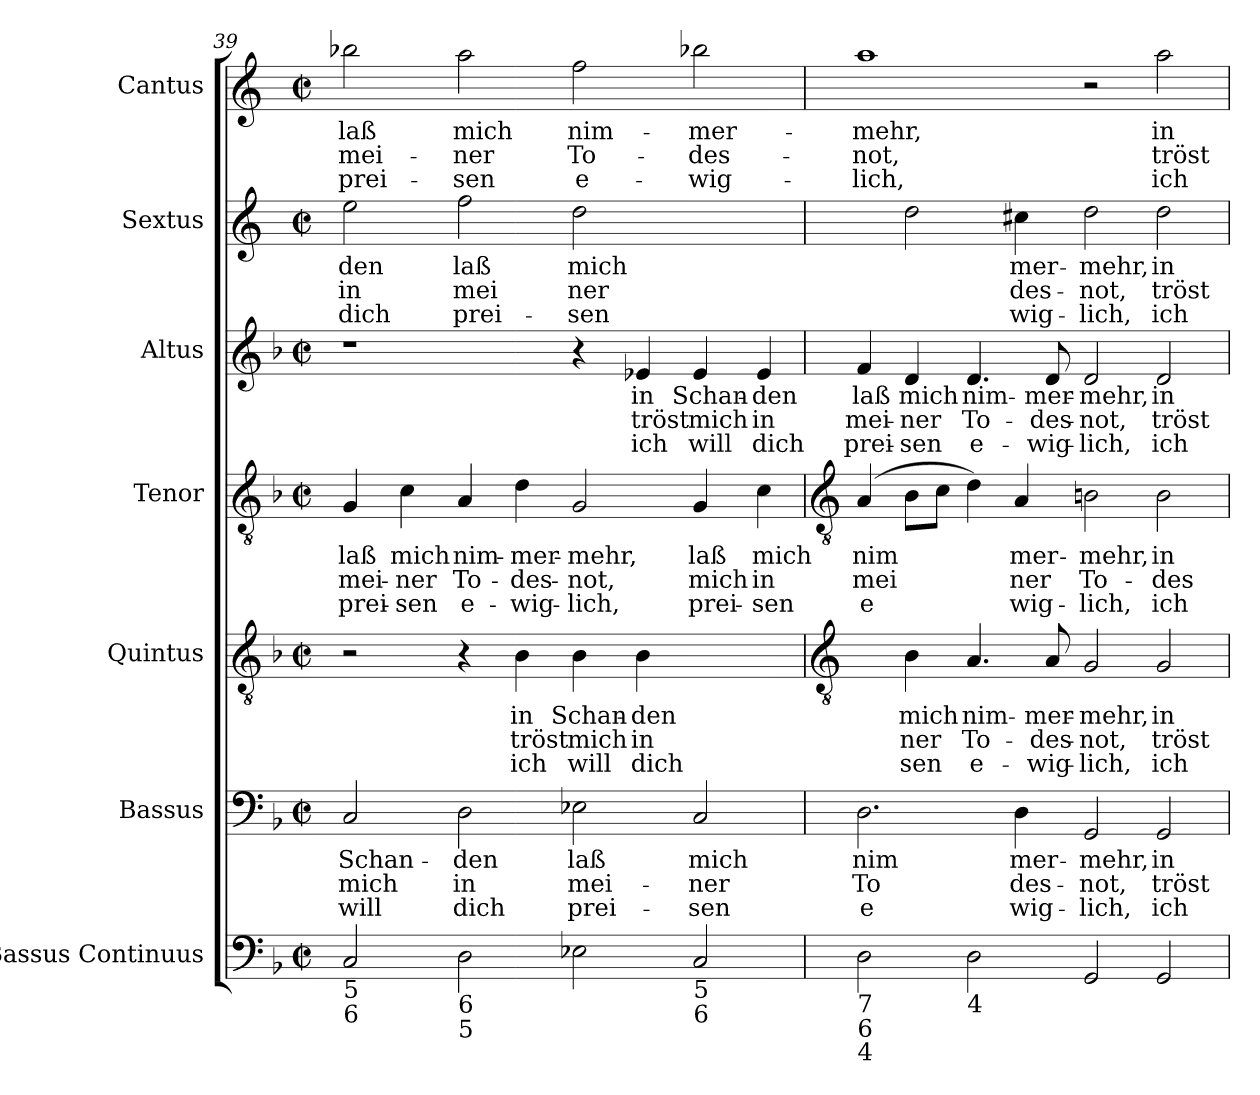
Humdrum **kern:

**kern	**kern	**text	**text	**text	**kern	**text	**text	**text	**kern	**text	**text	**text	**kern	**text	**text	**text	**kern	**text	**text	**text	**kern	**text	**text	**text
*part7	*part6	*part6	*part6	*part6	*part5	*part5	*part5	*part5	*part4	*part4	*part4	*part4	*part3	*part3	*part3	*part3	*part2	*part2	*part2	*part2	*part1	*part1	*part1	*part1
*staff7	*staff6	*staff6	*staff6	*staff6	*staff5	*staff5	*staff5	*staff5	*staff4	*staff4	*staff4	*staff4	*staff3	*staff3	*staff3	*staff3	*staff2	*staff2	*staff2	*staff2	*staff1	*staff1	*staff1	*staff1
*I"Bassus Continuus	*I"Bassus	*	*	*	*I"Quintus	*	*	*	*I"Tenor	*	*	*	*I"Altus	*	*	*	*I"Sextus	*	*	*	*I"Cantus	*	*	*
*clefF4	*clefF4	*	*	*	*clefGv2	*	*	*	*clefGv2	*	*	*	*clefG2	*	*	*	*clefG2	*	*	*	*clefG2	*	*	*
*	*	*	*	*	*	*	*	*	*	*	*	*	*	*	*	*	*ITrd4c7	*	*	*	*ITrd4c7	*	*	*
*k[b-]	*k[b-]	*	*	*	*k[b-]	*	*	*	*k[b-]	*	*	*	*k[b-]	*	*	*	*k[b-]	*	*	*	*k[b-]	*	*	*
*F:	*F:	*	*	*	*F:	*	*	*	*F:	*	*	*	*F:	*	*	*	*F:	*	*	*	*F:	*	*	*
*M4/2	*M4/2	*	*	*	*M4/2	*	*	*	*M4/2	*	*	*	*M4/2	*	*	*	*M4/2	*	*	*	*M4/2	*	*	*
*met(c|)	*met(c|)	*	*	*	*met(c|)	*	*	*	*met(c|)	*	*	*	*met(c|)	*	*	*	*met(c|)	*	*	*	*met(c|)	*	*	*
=39	=39	=39	=39	=39	=39	=39	=39	=39	=39	=39	=39	=39	=39	=39	=39	=39	=39	=39	=39	=39	=39	=39	=39	=39
!LO:TX:b:t=5	!	!	!	!	!	!	!	!	!	!	!	!	!	!	!	!	!	!	!	!	!	!	!	!
!LO:TX:b:t=6	!	!	!	!	!	!	!	!	!	!	!	!	!	!	!	!	!	!	!	!	!	!	!	!
!	!	!LO:LY:b	!LO:LY:b	!LO:LY:b	!	!	!	!	!	!LO:LY:b	!LO:LY:b	!LO:LY:b	!	!	!	!	!	!LO:LY:b	!LO:LY:b	!LO:LY:b	!	!LO:LY:b	!LO:LY:b	!LO:LY:b
2C	2C	Schan-	-mich	will	2r	.	.	.	4G	laß	mei-	-prei-	1r	.	.	.	2a	den	in	dich	2ee-X	laß	mei-	-prei-
!	!	!	!	!	!	!	!	!	!	!LO:LY:b	!LO:LY:b	!LO:LY:b	!	!	!	!	!	!	!	!	!	!	!	!
.	.	.	.	.	.	.	.	.	4c	-mich	ner	sen	.	.	.	.	.	.	.	.	.	.	.	.
!LO:TX:b:t=6	!	!	!	!	!	!	!	!	!	!	!	!	!	!	!	!	!	!	!	!	!	!	!	!
!LO:TX:b:t=5	!	!	!	!	!	!	!	!	!	!	!	!	!	!	!	!	!	!	!	!	!	!	!	!
!	!	!LO:LY:b	!LO:LY:b	!LO:LY:b	!	!	!	!	!	!LO:LY:b	!LO:LY:b	!LO:LY:b	!	!	!	!	!	!LO:LY:b	!LO:LY:b	!LO:LY:b	!	!LO:LY:b	!LO:LY:b	!LO:LY:b
2D	2D	den	in	dich	4r	.	.	.	4A	nim-	-To-	-e-	.	.	.	.	2b-	laß	mei	prei-	2dd	-mich	ner	sen
!	!	!	!	!	!	!LO:LY:b	!LO:LY:b	!LO:LY:b	!	!LO:LY:b	!LO:LY:b	!LO:LY:b	!	!	!	!	!	!	!	!	!	!	!	!
.	.	.	.	.	4B-	in	tröst	ich	4d	-mer-	-des-	-wig-	.	.	.	.	.	.	.	.	.	.	.	.
!	!	!LO:LY:b	!LO:LY:b	!LO:LY:b	!	!LO:LY:b	!LO:LY:b	!LO:LY:b	!	!LO:LY:b	!LO:LY:b	!LO:LY:b	!	!	!	!	!	!LO:LY:b	!LO:LY:b	!LO:LY:b	!	!LO:LY:b	!LO:LY:b	!LO:LY:b
2E-X	2E-X	laß	mei-	-prei-	4B-	Schan-	-mich	will	2G	-mehr,	not,	lich,	4r	.	.	.	2g	-mich	ner	sen	2b-	nim-	-To-	-e-
!	!	!	!	!	!	!LO:LY:b	!LO:LY:b	!LO:LY:b	!	!	!	!	!	!LO:LY:b	!LO:LY:b	!LO:LY:b	!	!	!	!	!	!	!	!
.	.	.	.	.	4B-	den	in	dich	.	.	.	.	4e-X	in	tröst	ich	.	.	.	.	.	.	.	.
!LO:TX:b:t=5	!	!	!	!	!	!	!	!	!	!	!	!	!	!	!	!	!	!	!	!	!	!	!	!
!LO:TX:b:t=6	!	!	!	!	!	!	!	!	!	!	!	!	!	!	!	!	!	!	!	!	!	!	!	!
!	!	!LO:LY:b	!LO:LY:b	!LO:LY:b	!	!LO:LY:b	!LO:LY:b	!LO:LY:b	!	!LO:LY:b	!LO:LY:b	!LO:LY:b	!	!LO:LY:b	!LO:LY:b	!LO:LY:b	!	!LO:LY:b	!LO:LY:b	!LO:LY:b	!	!LO:LY:b	!LO:LY:b	!LO:LY:b
2C	2C	-mich	ner	sen	[2cyy	laß	mei	prei	4G	laß	mich	prei-	4e-	Schan-	-mich	will	[4ayy	nim	To	e	2ee-X	-mer-	-des-	-wig-
!	!	!	!	!	!	!	!	!	!	!LO:LY:b	!LO:LY:b	!LO:LY:b	!	!LO:LY:b	!LO:LY:b	!LO:LY:b	!	!	!	!	!	!	!	!
.	.	.	.	.	.	.	.	.	4c	-mich	in	sen	4e-	den	in	dich	4ryy	.	.	.	.	.	.	.
!!LO:LB:g=z
=40	=40	=40	=40	=40	=40	=40	=40	=40	=40	=40	=40	=40	=40	=40	=40	=40	=40	=40	=40	=40	=40	=40	=40	=40
*	*	*	*	*	*clefGv2	*	*	*	*clefGv2	*	*	*	*	*	*	*	*	*	*	*	*	*	*	*
!LO:TX:b:t=7	!	!	!	!	!	!	!	!	!	!	!	!	!	!	!	!	!	!	!	!	!	!	!	!
!LO:TX:b:t=6\n4	!	!	!	!	!	!	!	!	!	!	!	!	!	!	!	!	!	!	!	!	!	!	!	!
!	!	!LO:LY:b	!LO:LY:b	!LO:LY:b	!	!	!	!	!	!LO:LY:b	!LO:LY:b	!LO:LY:b	!	!LO:LY:b	!LO:LY:b	!LO:LY:b	!	!	!	!	!	!LO:LY:b	!LO:LY:b	!LO:LY:b
2D	2.D	nim	To	e	4cyy]	.	.	.	(>4A	nim	mei	e	4f	laß	mei-	-prei-	4ayy]	.	.	.	1dd	-mehr,	not,	lich,
!	!	!	!	!	!	!LO:LY:b	!LO:LY:b	!LO:LY:b	!	!	!	!	!	!LO:LY:b	!LO:LY:b	!LO:LY:b	!	!	!	!	!	!	!	!
.	.	.	.	.	4B-	mich	ner	sen	8B-L	.	.	.	4d	-mich	ner	sen	2g	.	.	.	.	.	.	.
.	.	.	.	.	.	.	.	.	8cJ	.	.	.	.	.	.	.	.	.	.	.	.	.	.	.
!LO:TX:b:t=4	!	!	!	!	!	!	!	!	!	!	!	!	!	!	!	!	!	!	!	!	!	!	!	!
!	!	!	!	!	!	!LO:LY:b	!LO:LY:b	!LO:LY:b	!	!	!	!	!	!LO:LY:b	!LO:LY:b	!LO:LY:b	!	!	!	!	!	!	!	!
2D	.	.	.	.	4.A	nim-	-To-	-e-	4d)	.	.	.	4.d	nim-	-To-	-e-	.	.	.	.	.	.	.	.
!	!	!LO:LY:b	!LO:LY:b	!LO:LY:b	!	!	!	!	!	!LO:LY:b	!LO:LY:b	!LO:LY:b	!	!	!	!	!	!LO:LY:b	!LO:LY:b	!LO:LY:b	!	!	!	!
.	4D	mer-	-des-	-wig-	.	.	.	.	4A	mer-	-ner	wig-	.	.	.	.	4f#X	mer-	-des-	-wig-	.	.	.	.
!	!	!	!	!	!	!LO:LY:b	!LO:LY:b	!LO:LY:b	!	!	!	!	!	!LO:LY:b	!LO:LY:b	!LO:LY:b	!	!	!	!	!	!	!	!
.	.	.	.	.	8A	-mer-	-des-	-wig-	.	.	.	.	8d	-mer-	-des-	-wig-	.	.	.	.	.	.	.	.
!	!	!LO:LY:b	!LO:LY:b	!LO:LY:b	!	!LO:LY:b	!LO:LY:b	!LO:LY:b	!	!LO:LY:b	!LO:LY:b	!LO:LY:b	!	!LO:LY:b	!LO:LY:b	!LO:LY:b	!	!LO:LY:b	!LO:LY:b	!LO:LY:b	!	!	!	!
2GG	2GG	-mehr,	not,	lich,	2G	-mehr,	not,	lich,	2Bn	-mehr,	To-	-lich,	2d	-mehr,	not,	lich,	2g	-mehr,	not,	lich,	2r	.	.	.
!	!	!LO:LY:b	!LO:LY:b	!LO:LY:b	!	!LO:LY:b	!LO:LY:b	!LO:LY:b	!	!LO:LY:b	!LO:LY:b	!LO:LY:b	!	!LO:LY:b	!LO:LY:b	!LO:LY:b	!	!LO:LY:b	!LO:LY:b	!LO:LY:b	!	!LO:LY:b	!LO:LY:b	!LO:LY:b
2GG	2GG	in	tröst	ich	2G	in	tröst	ich	2B	in	des-	-ich	2d	in	tröst	ich	2g	in	tröst	ich	2dd	in	tröst	ich
=	=	=	=	=	=	=	=	=	=	=	=	=	=	=	=	=	=	=	=	=	=	=	=	=
*-	*-	*-	*-	*-	*-	*-	*-	*-	*-	*-	*-	*-	*-	*-	*-	*-	*-	*-	*-	*-	*-	*-	*-	*-
